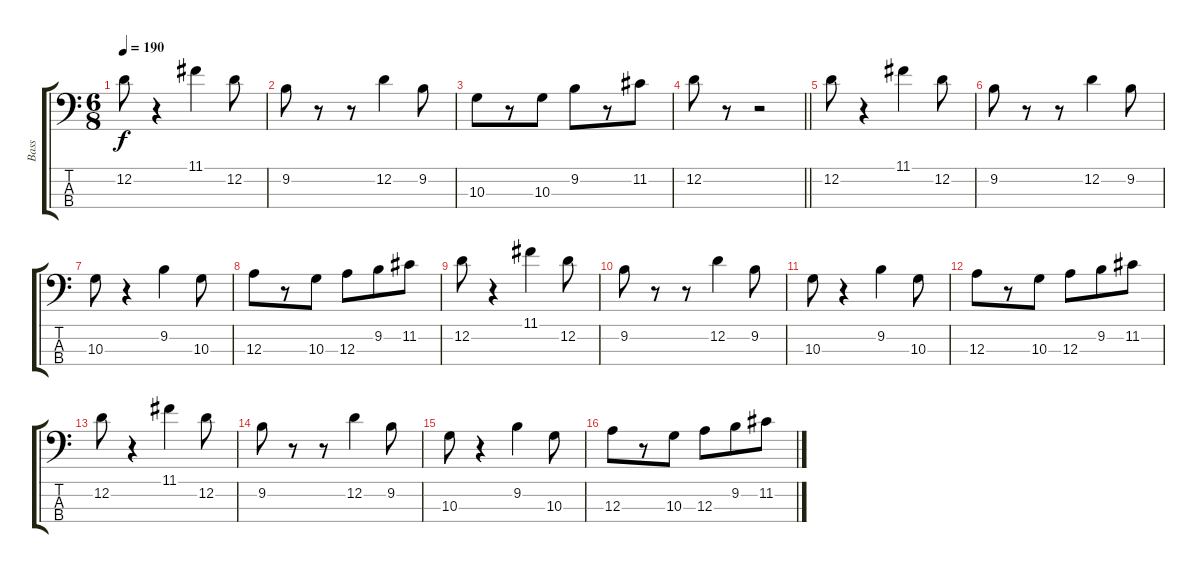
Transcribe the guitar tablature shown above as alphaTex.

\track ("Bass" "Bass") {instrument electricbassfinger}
\staff {score tabs}
\tuning (G2 D2 A1 D1) {hide}
\ts (6 8)
\tempo 190
\clef f4
\ks c
12.2.8{dy f} r.4 11.1.4 12.2.8 |
9.2.8 r.8 r.8 12.2.4 9.2.8 |
10.3.8 r.8 10.3.8 9.2.8 r.8 11.2.8 |
\barLineRight lightlight
12.2.8 r.8 r.2 |
12.2.8 r.4 11.1.4 12.2.8 |
9.2.8 r.8 r.8 12.2.4 9.2.8 |
10.3.8 r.4 9.2.4 10.3.8 |
12.3.8 r.8 10.3.8 12.3.8 9.2.8 11.2.8 |
12.2.8 r.4 11.1.4 12.2.8 |
9.2.8 r.8 r.8 12.2.4 9.2.8 |
10.3.8 r.4 9.2.4 10.3.8 |
12.3.8 r.8 10.3.8 12.3.8 9.2.8 11.2.8 |
12.2.8 r.4 11.1.4 12.2.8 |
9.2.8 r.8 r.8 12.2.4 9.2.8 |
10.3.8 r.4 9.2.4 10.3.8 |
12.3.8 r.8 10.3.8 12.3.8 9.2.8 11.2.8
